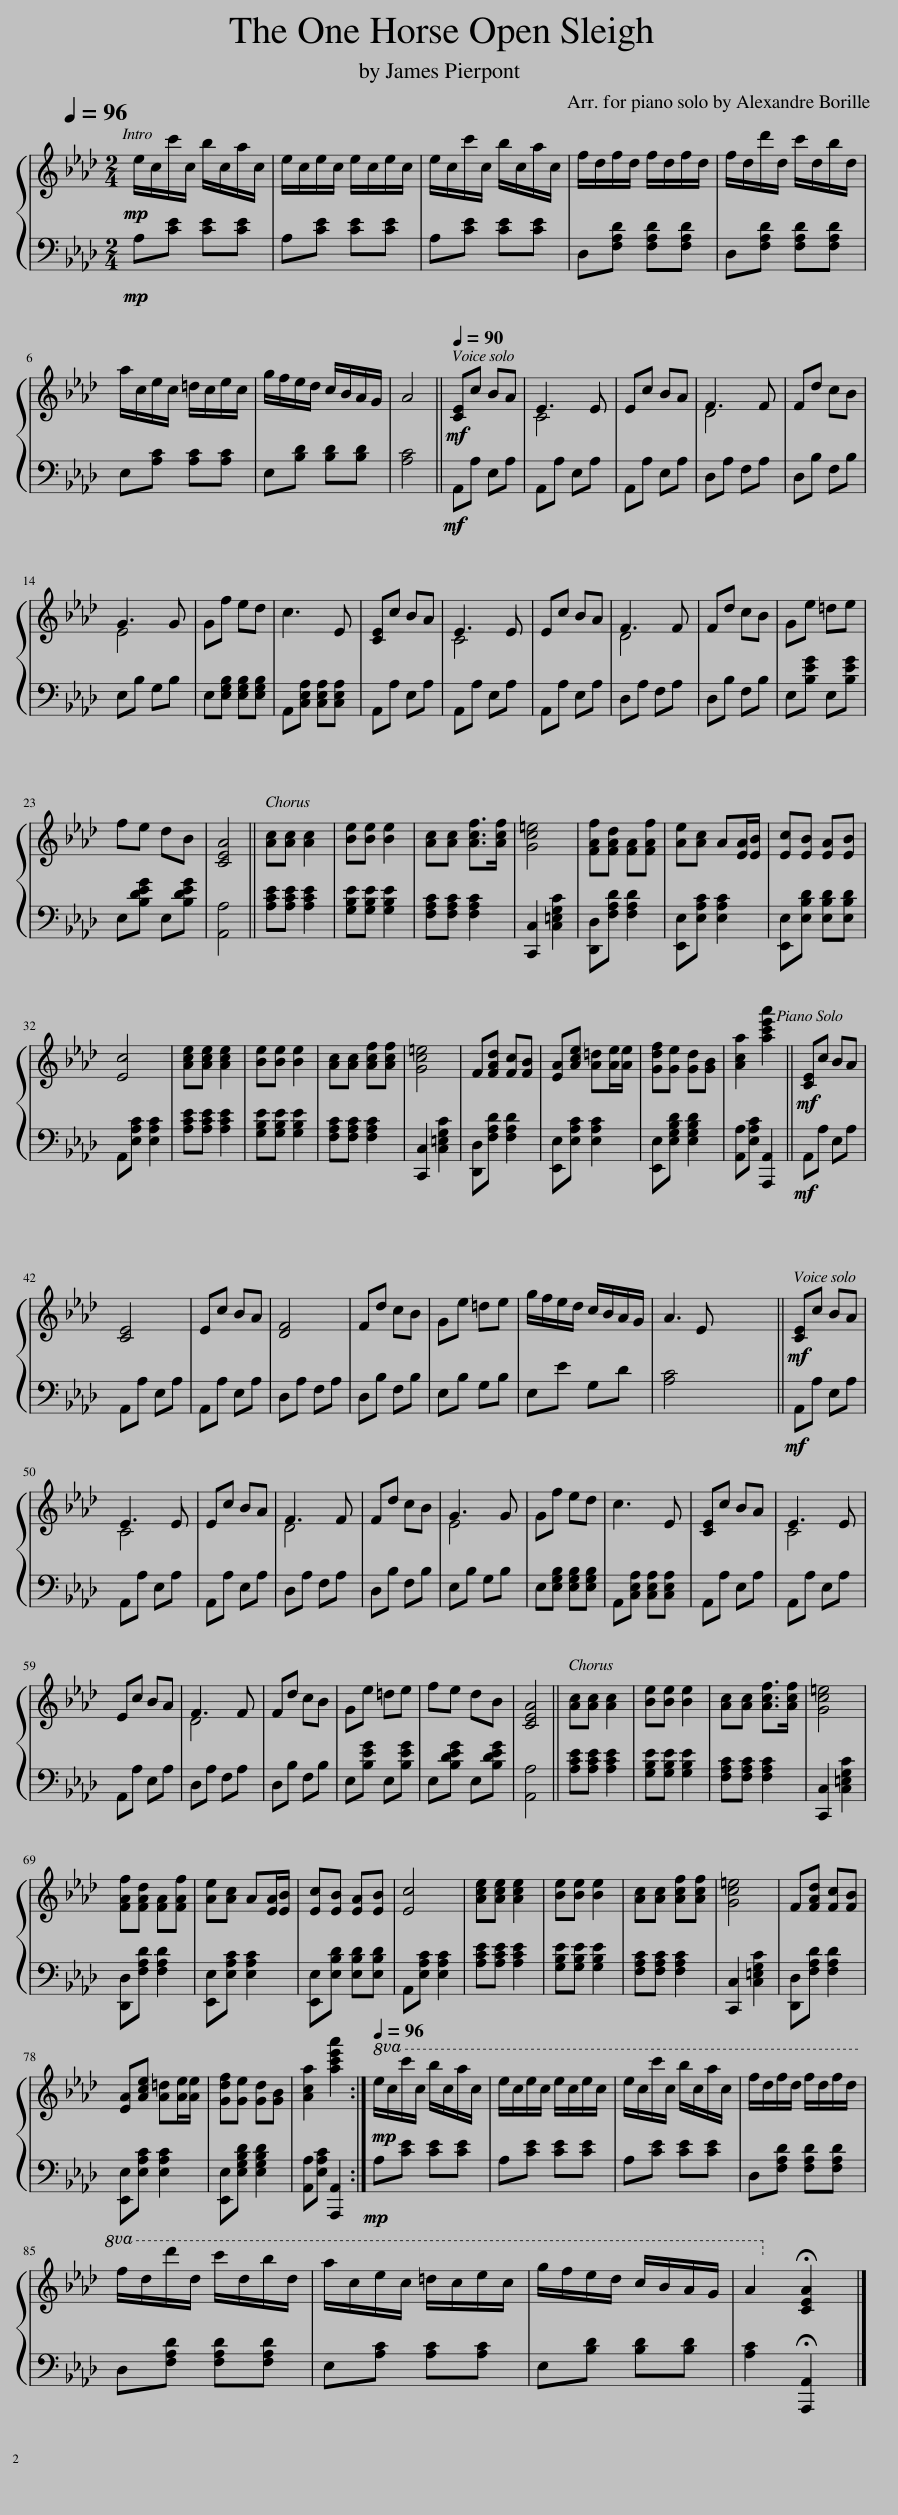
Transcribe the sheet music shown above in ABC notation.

X:1
%%score { ( 1 3 ) | 2 }
L:1/8
Q:1/4=96
M:2/4
I:linebreak $
K:Ab
V:1 treble
V:3 treble
V:2 bass
V:1
!mp! e/c/c'/c/ b/c/a/c/ | e/c/e/c/ e/c/e/c/ | e/c/c'/c/ b/c/a/c/ | f/d/f/d/ f/d/f/d/ | f/d/d'/d/ c'/d/b/d/ |$ %5
 a/c/e/c/ =d/c/e/c/ | g/f/e/d/ c/B/A/G/ | A4 ||!mf![Q:1/4=90] [CE]c BA | E3 E | %10
 Ec BA | F3 F | Fd cB |$ G3 G | Gf ed | %15
 c3 E | [CE]c BA | E3 E | Ec BA | F3 F | %20
 Fd cB | Ge =de |$ fe dB | [CEA]4 || [Ac][Ac] [Ac]2 | %25
 [Be][Be] [Be]2 | [Ac][Ac] [Acf]>[Acf] | [Gc=e]4 | [FAf][FAd] [FA][FAf] | [Ae][Ac] A[EA]/[EB]/ | %30
 [Ec][EB] [EA][EB] |$ [Ec]4 | [Ace][Ace] [Ace]2 | [Be][Be] [Be]2 | [Ac][Ac] [Acf][Acf] | %35
 [Gc=e]4 | F[FAd] [Fc][FB] | [EA][Ace] [A=d][Ae]/[Ae]/ | [Gdf][Ge] [Gd][GB] | [Aca]2 [ac'e'a']2 || %40
!mf! [CE]c BA |$ [CE]4 | Ec BA | [DF]4 | Fd cB | %45
 Ge =de | g/f/e/d/ c/B/A/G/ | A3 E ||!mf! [CE]c BA |$ E3 E | %50
 Ec BA | F3 F | Fd cB | G3 G | Gf ed | %55
 c3 E | [CE]c BA | E3 E |$ Ec BA | F3 F | %60
 Fd cB | Ge =de | fe dB | [CEA]4 || [Ac][Ac] [Ac]2 | %65
 [Be][Be] [Be]2 | [Ac][Ac] [Acf]>[Acf] | [Gc=e]4 |$ [FAf][FAd] [FA][FAf] | [Ae][Ac] A[EA]/[EB]/ | %70
 [Ec][EB] [EA][EB] | [Ec]4 | [Ace][Ace] [Ace]2 | [Be][Be] [Be]2 | [Ac][Ac] [Acf][Acf] | %75
 [Gc=e]4 | F[FAd] [Fc][FB] |$ [EA][Ace] [A=d][Ae]/[Ae]/ | [Gdf][Ge] [Gd][GB] | [Aca]2 [ac'e'a']2 :| %80
[Q:1/4=96]!8va(! e'/!mp!c'/c''/c'/ b'/c'/a'/c'/ | e'/c'/e'/c'/ e'/c'/e'/c'/ | e'/c'/c''/c'/ b'/c'/a'/c'/ | f'/d'/f'/d'/ f'/d'/f'/d'/ |$ f'/d'/d''/d'/ c''/d'/b'/d'/ | %85
 a'/c'/e'/c'/ =d'/c'/e'/c'/ | g'/f'/e'/d'/ c'/b/a/g/ | a2!8va)! !fermata![CEA]2 |] %88
V:2
!mp! A,[CE] [CE][CE] | A,[CE] [CE][CE] | A,[CE] [CE][CE] | D,[F,A,D] [F,A,D][F,A,D] | D,[F,A,D] [F,A,D][F,A,D] |$ %5
 E,[A,C] [A,C][A,C] | E,[B,D] [B,D][B,D] | [A,C]4 ||!mf! A,,A, E,A, | A,,A, E,A, | %10
 A,,A, E,A, | D,A, F,A, | D,B, F,B, |$ E,B, G,B, | E,[E,G,B,] [E,G,B,][E,G,B,] | %15
 A,,[C,E,A,] [C,E,A,][C,E,A,] | A,,A, E,A, | A,,A, E,A, | A,,A, E,A, | D,A, F,A, | %20
 D,B, F,B, | E,[B,EG] E,[B,EG] |$ E,[B,DEG] E,[B,DEG] | [A,,A,]4 || [A,CE][A,CE] [A,CE]2 | %25
 [G,B,E][G,B,E] [G,B,E]2 | [F,A,C][F,A,C] [F,A,C]2 | [C,,C,]2 [C,=E,G,C]2 | [D,,D,][F,A,D] [F,A,D]2 | [E,,E,][E,A,C] [E,A,C]2 | %30
 [E,,E,][E,B,D] [E,B,D][E,B,D] |$ A,,[E,A,C] [E,A,C]2 | [A,CE][A,CE] [A,CE]2 | [G,B,E][G,B,E] [G,B,E]2 | [F,A,C][F,A,C] [F,A,C]2 | %35
 [C,,C,]2 [C,=E,G,C]2 | [D,,D,][F,A,D] [F,A,D]2 | [E,,E,][E,A,C] [E,A,C]2 | [E,,E,][E,G,B,D] [E,G,B,D]2 | [A,,A,][E,A,C] [A,,,A,,]2 || %40
!mf! A,,A, E,A, |$ A,,A, E,A, | A,,A, E,A, | D,A, F,A, | D,B, F,B, | %45
 E,B, G,B, | E,E G,D | [A,C]4 ||!mf! A,,A, E,A, |$ A,,A, E,A, | %50
 A,,A, E,A, | D,A, F,A, | D,B, F,B, | E,B, G,B, | E,[E,G,B,] [E,G,B,][E,G,B,] | %55
 A,,[C,E,A,] [C,E,A,][C,E,A,] | A,,A, E,A, | A,,A, E,A, |$ A,,A, E,A, | D,A, F,A, | %60
 D,B, F,B, | E,[B,EG] E,[B,EG] | E,[B,DEG] E,[B,DEG] | [A,,A,]4 || [A,CE][A,CE] [A,CE]2 | %65
 [G,B,E][G,B,E] [G,B,E]2 | [F,A,C][F,A,C] [F,A,C]2 | [C,,C,]2 [C,=E,G,C]2 |$ [D,,D,][F,A,D] [F,A,D]2 | [E,,E,][E,A,C] [E,A,C]2 | %70
 [E,,E,][E,B,D] [E,B,D][E,B,D] | A,,[E,A,C] [E,A,C]2 | [A,CE][A,CE] [A,CE]2 | [G,B,E][G,B,E] [G,B,E]2 | [F,A,C][F,A,C] [F,A,C]2 | %75
 [C,,C,]2 [C,=E,G,C]2 | [D,,D,][F,A,D] [F,A,D]2 |$ [E,,E,][E,A,C] [E,A,C]2 | [E,,E,][E,G,B,D] [E,G,B,D]2 | [A,,A,][E,A,C] [A,,,A,,]2 :| %80
!mp! A,[CE] [CE][CE] | A,[CE] [CE][CE] | A,[CE] [CE][CE] | D,[F,A,D] [F,A,D][F,A,D] |$ D,[F,A,D] [F,A,D][F,A,D] | %85
 E,[A,C] [A,C][A,C] | E,[B,D] [B,D][B,D] | [A,C]2 !fermata![A,,,A,,]2 |] %88
V:3
 x4 | x4 | x4 | x4 | x4 |$ %5
 x4 | x4 | x4 || x4 | C4 | %10
 x4 | D4 | x4 |$ E4 | x4 | %15
 x4 | x4 | C4 | x4 | D4 | %20
 x4 | x4 |$ x4 | x4 || x4 | %25
 x4 | x4 | x4 | x4 | x4 | %30
 x4 |$ x4 | x4 | x4 | x4 | %35
 x4 | x4 | x4 | x4 | x4 || %40
 x4 |$ x4 | x4 | x4 | x4 | %45
 x4 | x4 | x4 || x4 |$ C4 | %50
 x4 | D4 | x4 | E4 | x4 | %55
 x4 | x4 | C4 |$ x4 | D4 | %60
 x4 | x4 | x4 | x4 || x4 | %65
 x4 | x4 | x4 |$ x4 | x4 | %70
 x4 | x4 | x4 | x4 | x4 | %75
 x4 | x4 |$ x4 | x4 | x4 :| %80
!8va(! x4 | x4 | x4 | x4 |$ x4 | %85
 x4 | x4 | x2!8va)! x2 |] %88
